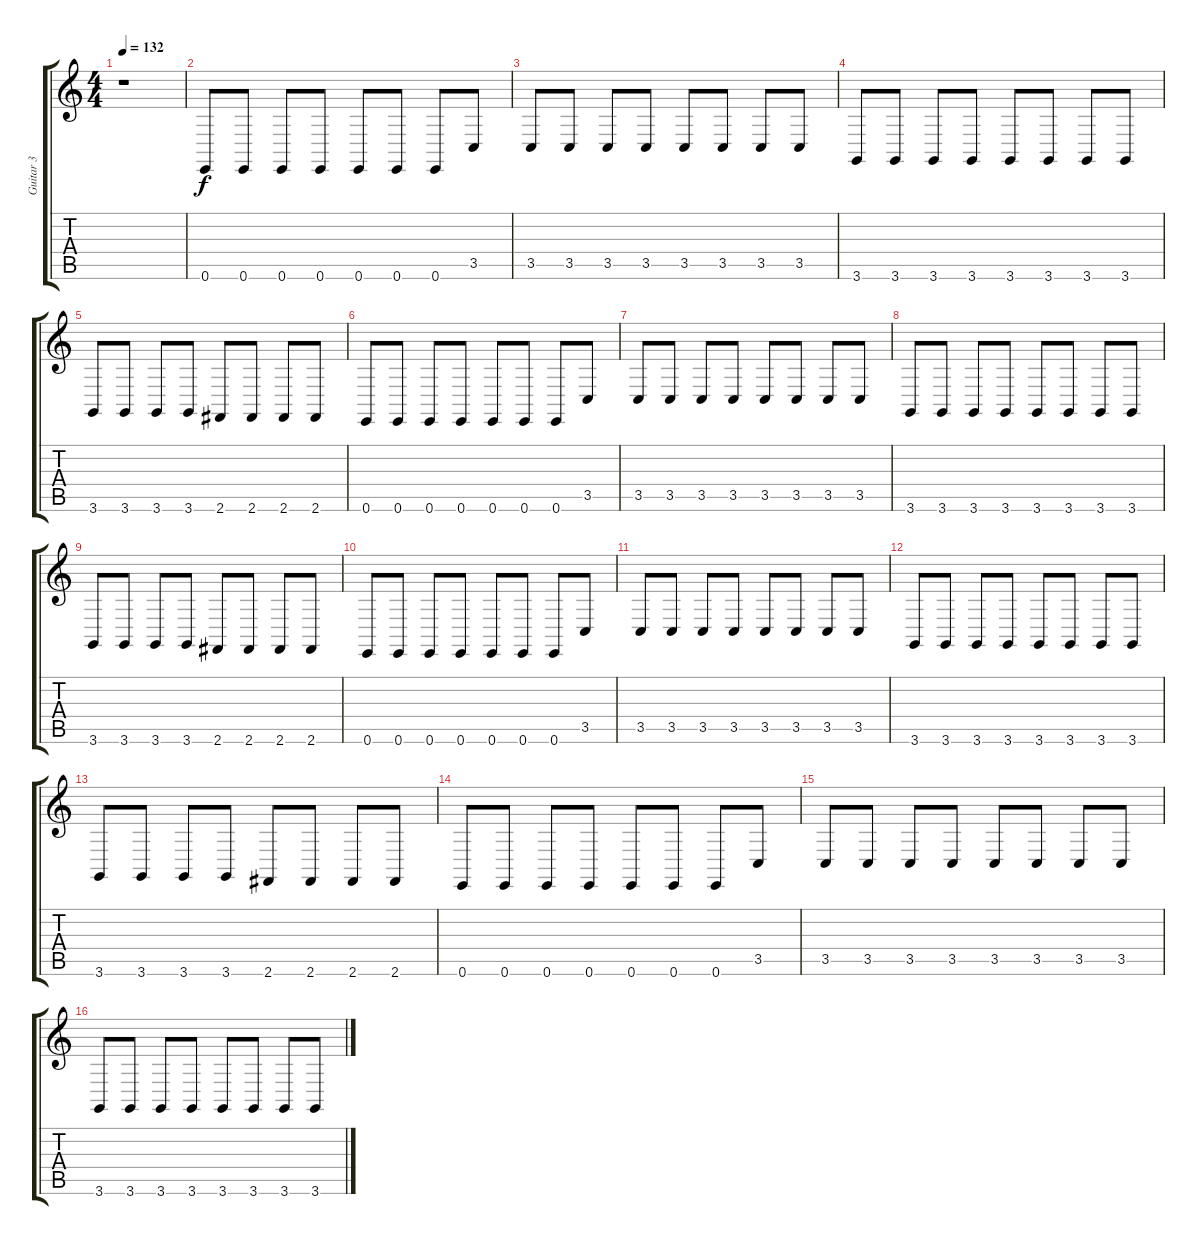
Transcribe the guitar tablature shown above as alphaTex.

\track ("Guitar 3" "Guitar 3") {instrument stringensemble1}
\staff {score tabs}
\tuning (E4 B3 G3 D3 A2 E2) {hide}
\ts (4 4)
\tempo 132
\clef g2
\ks c
r.1{dy f instrument stringensemble1} |
0.6.8 0.6.8 0.6.8 0.6.8 0.6.8 0.6.8 0.6.8 3.5.8 |
3.5.8 3.5.8 3.5.8 3.5.8 3.5.8 3.5.8 3.5.8 3.5.8 |
3.6.8 3.6.8 3.6.8 3.6.8 3.6.8 3.6.8 3.6.8 3.6.8 |
3.6.8 3.6.8 3.6.8 3.6.8 2.6.8 2.6.8 2.6.8 2.6.8 |
0.6.8 0.6.8 0.6.8 0.6.8 0.6.8 0.6.8 0.6.8 3.5.8 |
3.5.8 3.5.8 3.5.8 3.5.8 3.5.8 3.5.8 3.5.8 3.5.8 |
3.6.8 3.6.8 3.6.8 3.6.8 3.6.8 3.6.8 3.6.8 3.6.8 |
3.6.8 3.6.8 3.6.8 3.6.8 2.6.8 2.6.8 2.6.8 2.6.8 |
0.6.8 0.6.8 0.6.8 0.6.8 0.6.8 0.6.8 0.6.8 3.5.8 |
3.5.8 3.5.8 3.5.8 3.5.8 3.5.8 3.5.8 3.5.8 3.5.8 |
3.6.8 3.6.8 3.6.8 3.6.8 3.6.8 3.6.8 3.6.8 3.6.8 |
3.6.8 3.6.8 3.6.8 3.6.8 2.6.8 2.6.8 2.6.8 2.6.8 |
0.6.8 0.6.8 0.6.8 0.6.8 0.6.8 0.6.8 0.6.8 3.5.8 |
3.5.8 3.5.8 3.5.8 3.5.8 3.5.8 3.5.8 3.5.8 3.5.8 |
3.6.8 3.6.8 3.6.8 3.6.8 3.6.8 3.6.8 3.6.8 3.6.8
